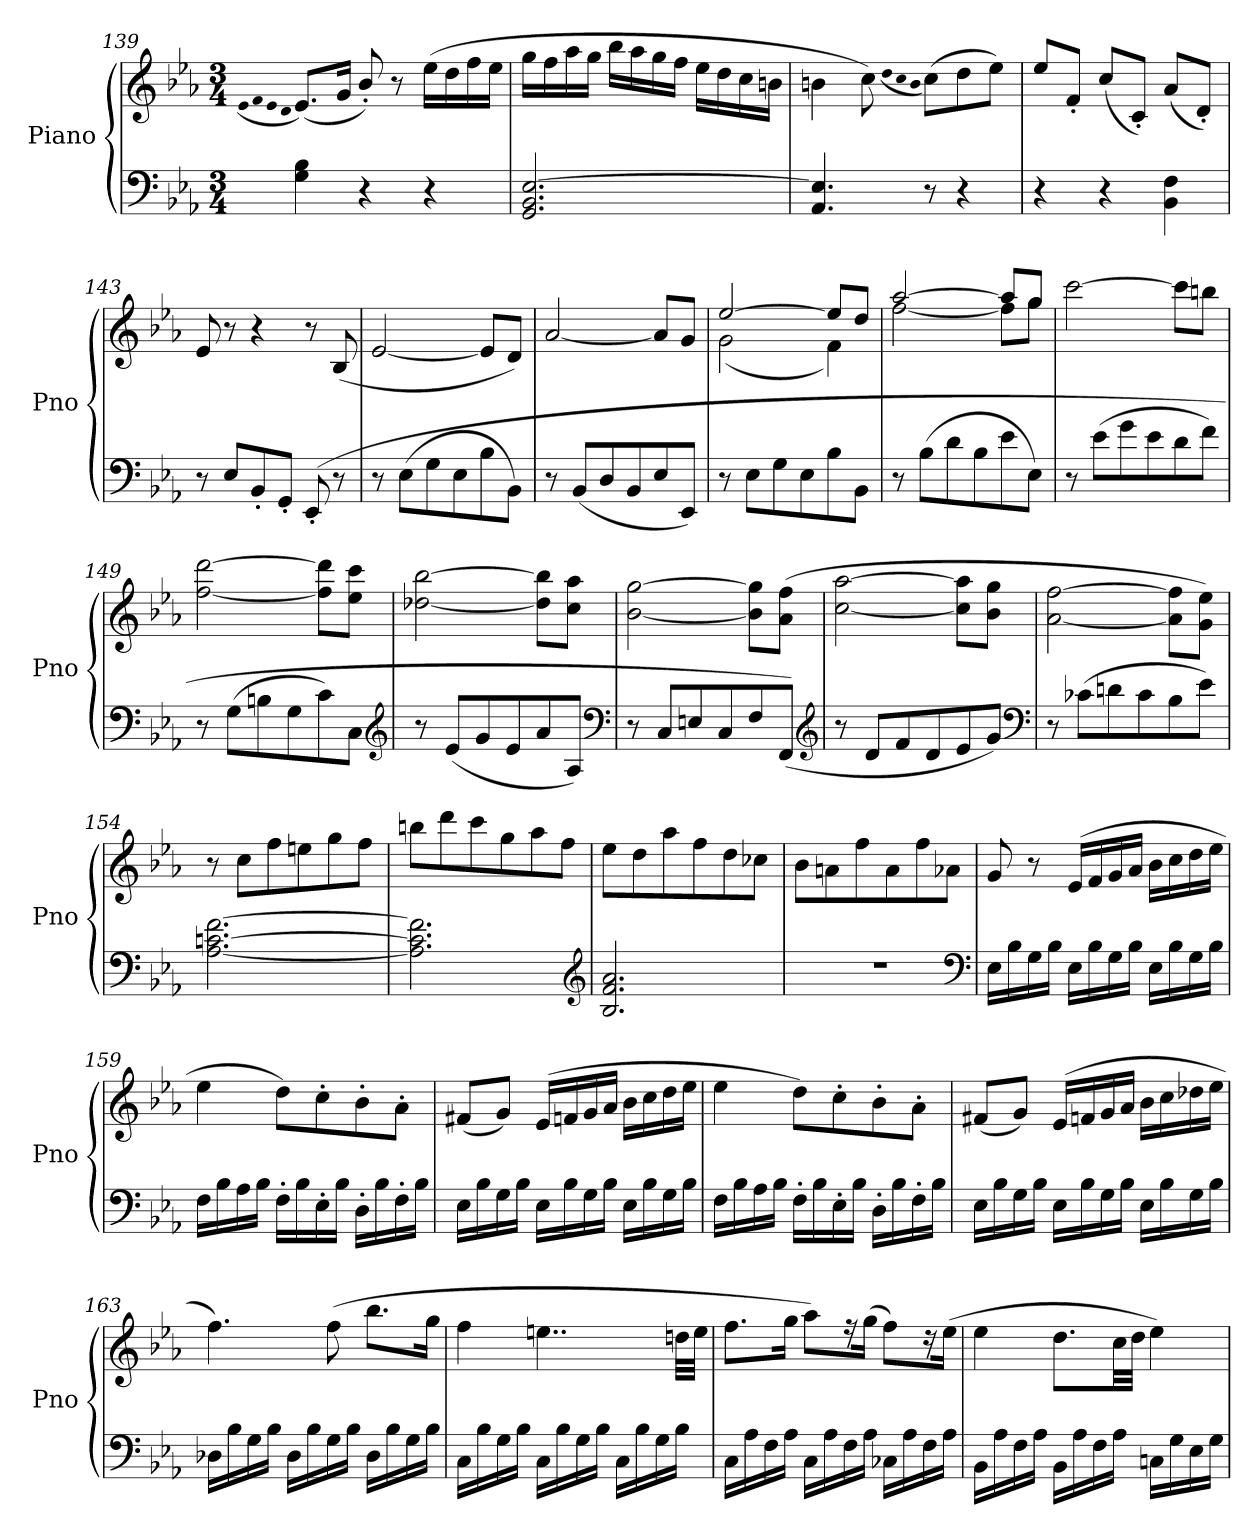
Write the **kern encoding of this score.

**kern	**kern
*part1	*part1
*staff2	*staff1
*I"Piano	*
*I'Pno	*
*clefF4	*clefG2
*k[b-e-a-]	*k[b-e-a-]
*E-:	*E-:
*M3/4	*M3/4
=139	=139
.	(qe-
.	qf
.	qe-
.	qd
4G\ 4B-\	(8.e-/L)
.	16g/Jk
4r	8b-'/)
.	8r
4r	(16ee-\LL
.	16dd\
.	16ff\
.	16ee-\JJ
=140	=140
2.GG/ 2.BB-/ [2.E-/	16gg\LL
.	16ff\
.	16aa-\
.	16gg\JJ
.	16bb-\LL
.	16aa-\
.	16gg\
.	16ff\JJ
.	16ee-\LL
.	16dd\
.	16cc\
.	16bn\JJ
=141	=141
4.AA-/ 4.E-]/	4bn\
.	8cc\)
.	(qdd
.	qcc
.	qb
8r	(8cc\L)
4r	8dd\
.	8ee-\J)
=142	=142
4r	8ee-/L
.	8f'/J
4r	(8cc/L
.	8c'/J)
4BB-\ 4F\	(8a-/L
.	8d'/J)
=143	=143
8r	8e-/
8E-/L	8r
8BB-'/	4r
8GG'/J	.
(8EE-'/	8r
8r	(8B-/
=144	=144
8r	[2e-/
(8E-\L	.
8G\	.
8E-\	.
8B-\	8e-/L]
8BB-\J)	8d/J)
=145	=145
8r	[2a-/
(8BB-/L	.
8D/	.
8BB-/	.
8E-/	8a-/L]
8EE-/J)	8g/J
=146	=146
*	*^
8r	[2ee-/	(2g\
8E-\L	.	.
8G\	.	.
8E-\	.	.
8B-\	8ee-/L]	4f\)
8BB-\J	8dd/J	.
=147	=147	=147
8r	[2aa-/	[2ff\
(8B-\L	.	.
8d\	.	.
8B-\	.	.
8e-\	8aa-/L]	8ff\L]
8E-\J)	8gg/J	8gg\J
*	*v	*v
=148	=148
8r	[2ccc\
(8e-\L	.
8g\	.
8e-\	.
8d\	8ccc\L]
8f\J)	8bbn\J
=149	=149
8r	[2ff\ [2ddd\
(8G\L	.
8Bn\	.
8G\	.
8c\)	8ff]\ 8ddd]\L
8C\J	8ee-\ 8ccc\J
*clefG2	*
=150	=150
8r	[2dd-X\ [2bb-\
(8e-/L	.
8g/	.
8e-/	.
8a-/	8dd-]\ 8bb-]\L
8A-/J)	8cc\ 8aa-\J
*clefF4	*
=151	=151
8r	[2b-\ [2gg\
8C/L	.
8En/	.
8C/	.
8F/	8b-]\ 8gg]\L
(8FF/J)	(8a-\ 8ff\J
*clefG2	*
=152	=152
8r	[2cc\ [2aa-\
8d/L	.
8f/	.
8d/	.
8e-/	8cc]\ 8aa-]\L
8g/J)	8b-\ 8gg\J
*clefF4	*
=153	=153
8r	[2a-\ [2ff\
(8c-X\L	.
8dn\	.
8c-\	.
8B-\	8a-]\ 8ff]\L
8e-\J)	8g\ 8ee-\J)
=154	=154
[2.A-\ [2.cn\ [2.f\	8r
.	8cc\L
.	8ff\
.	8een\
.	8gg\
.	8ff\J
=155	=155
2.A-]\ 2.c]\ 2.f]\	8bbn\L
.	8ddd\
.	8ccc\
.	8gg\
.	8aa-\
.	8ff\J
*clefG2	*
=156	=156
2.B-/ 2.f/ 2.a-/	8ee-\L
.	8dd\
.	8aa-\
.	8ff\
.	8dd\
.	8cc-X\J
=157	=157
2.r	8b-\L
.	8an\
.	8ff\
.	8a\
.	8ff\
.	8a-X\J
*clefF4	*
=158	=158
16E-\LL	8g/
16B-\	.
16G\	8r
16B-\JJ	.
16E-\LL	(16e-/LL
16B-\	16f/
16G\	16g/
16B-\JJ	16a-/JJ
16E-\LL	16b-\LL
16B-\	16cc\
16G\	16dd\
16B-\JJ	16ee-\JJ
=159	=159
16F\LL	4ee-\
16B-\	.
16A-\	.
16B-\JJ	.
16F'\LL	8dd\L)
16B-\	.
16E-'\	8cc'\
16B-\JJ	.
16D'\LL	8b-'\
16B-\	.
16F'\	8a-'\J
16B-\JJ	.
=160	=160
16E-\LL	(8f#X/L
16B-\	.
16G\	8g/J)
16B-\JJ	.
16E-\LL	(16e-/LL
16B-\	16fn/
16G\	16g/
16B-\JJ	16a-/JJ
16E-\LL	16b-\LL
16B-\	16cc\
16G\	16dd\
16B-\JJ	16ee-\JJ
=161	=161
16F\LL	4ee-\
16B-\	.
16A-\	.
16B-\JJ	.
16F'\LL	8dd\L)
16B-\	.
16E-'\	8cc'\
16B-\JJ	.
16D'\LL	8b-'\
16B-\	.
16F'\	8a-'\J
16B-\JJ	.
=162	=162
16E-\LL	(8f#X/L
16B-\	.
16G\	8g/J)
16B-\JJ	.
16E-\LL	(16e-/LL
16B-\	16fn/
16G\	16g/
16B-\JJ	16a-/JJ
16E-\LL	16b-\LL
16B-\	16cc\
16G\	16dd-X\
16B-\JJ	16ee-\JJ
=163	=163
16D-X\LL	4.ff\)
16B-\	.
16G\	.
16B-\JJ	.
16D-\LL	.
16B-\	.
16G\	(8ff\
16B-\JJ	.
16D-\LL	8.bb-\L
16B-\	.
16G\	.
16B-\JJ	16gg\Jk
=164	=164
16C\LL	4ff\
16B-\	.
16G\	.
16B-\JJ	.
16C\LL	4..een\
16B-\	.
16G\	.
16B-\JJ	.
16C\LL	.
16B-\	.
16G\	.
16B-\JJ	32ddn\LLL
.	32ee\JJJ
=165	=165
16C\LL	8.ff\L
16A-\	.
16F\	.
16A-\JJ	16gg\Jk
16C\LL	8aa-\L)
16A-\	.
16F\	16r
16A-\JJ	(16gg\Jk
16C-X\LL	8ff\L)
16A-\	.
16F\	16r
16A-\JJ	(16ee-\Jk
=166	=166
16BB-\LL	4ee-\
16A-\	.
16F\	.
16A-\JJ	.
16BB-\LL	8.dd\L
16A-\	.
16F\	.
16A-\JJ	32cc\LL
.	32dd\JJJ
16Cn\LL	4ee-\)
16G\	.
16E-\	.
16G\JJ	.
=	=
*-	*-
